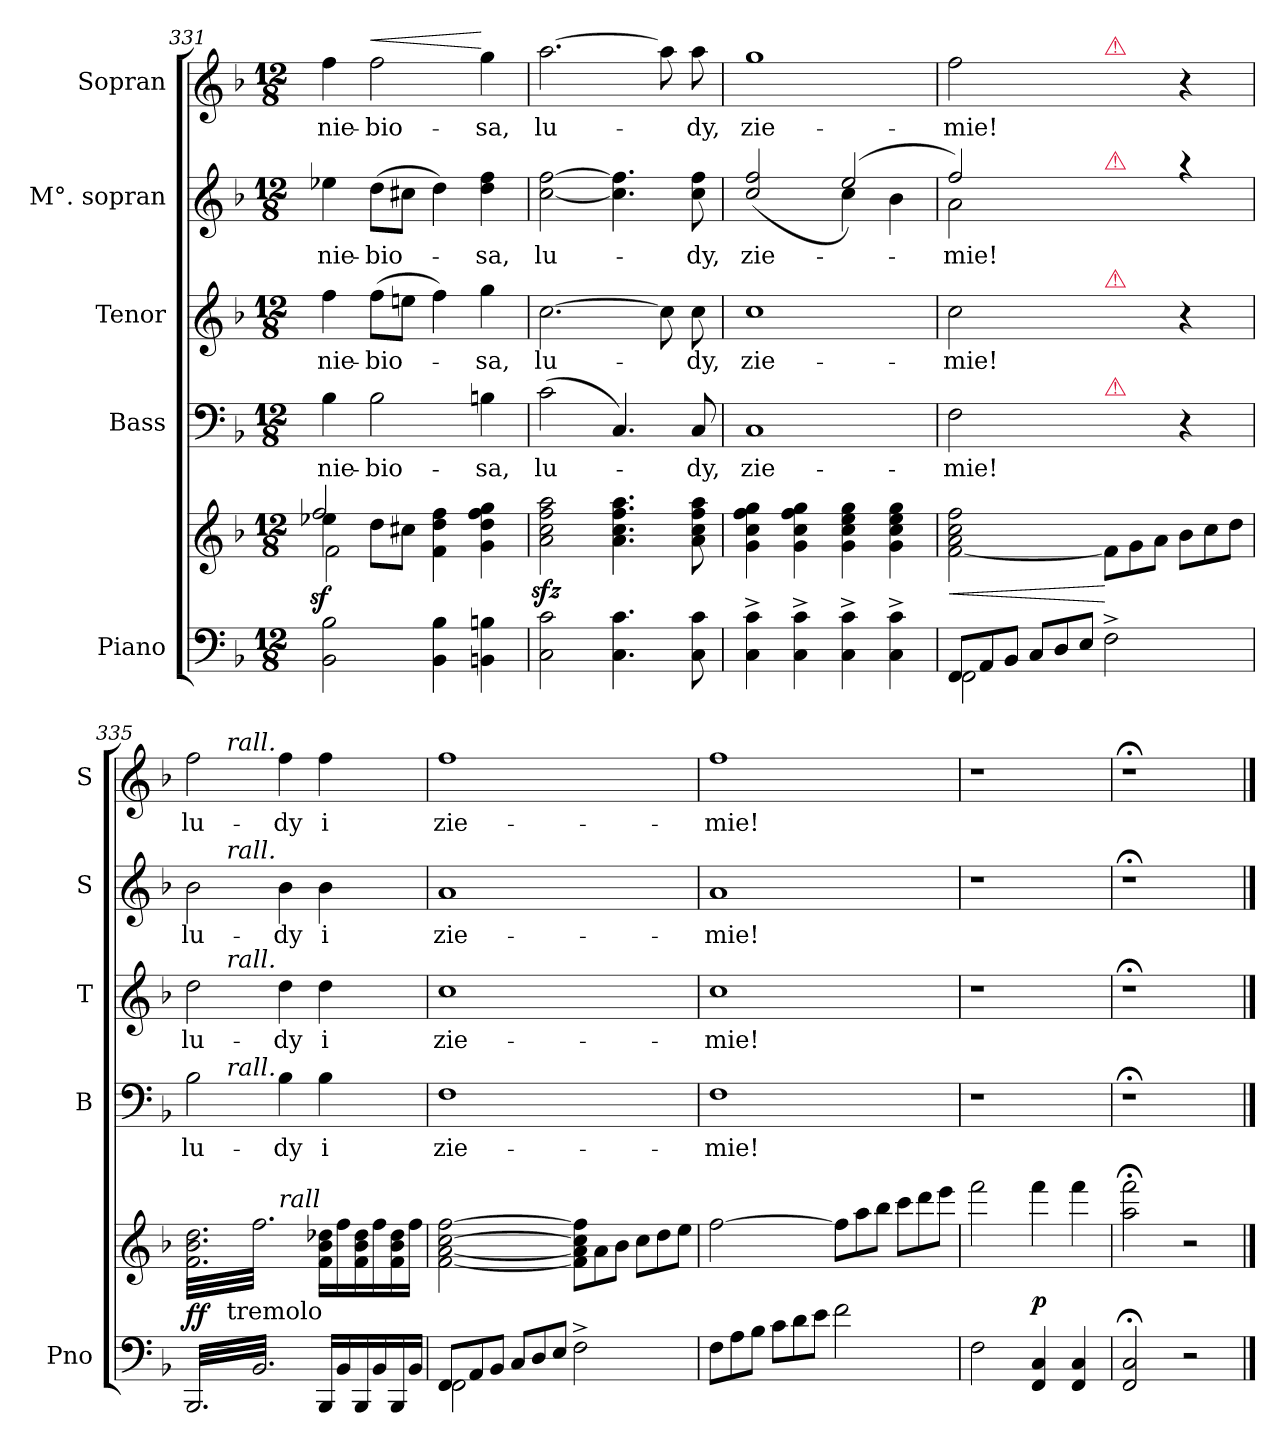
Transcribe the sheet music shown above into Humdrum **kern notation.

**kern	**kern	**dynam	**kern	**text	**kern	**text	**kern	**text	**kern	**text	**dynam
*part5	*part5	*part5	*part4	*part4	*part3	*part3	*part2	*part2	*part1	*part1	*part1
*staff6	*staff5	*staff5/6	*staff4	*staff4	*staff3	*staff3	*staff2	*staff2	*staff1	*staff1	*staff1
*I"Piano	*	*	*I"Bass	*	*I"Tenor	*	*I"M°. sopran	*	*I"Sopran	*	*
*I'Pno	*	*	*I'B	*	*I'T	*	*I'S	*	*I'S	*	*
*clefF4	*clefG2	*	*clefF4	*	*clefG2	*	*clefG2	*	*clefG2	*	*
*	*	*	*	*	*ITrd8c12	*	*	*	*	*	*
*k[b-]	*k[b-]	*	*k[b-]	*	*k[b-]	*	*k[b-]	*	*k[b-]	*	*
*d:	*d:	*	*d:	*	*d:	*	*d:	*	*d:	*	*
*M12/8	*M12/8	*	*M12/8	*	*M12/8	*	*M12/8	*	*M12/8	*	*
=331	=331	=331	=331	=331	=331	=331	=331	=331	=331	=331	=331
*	*^	*	*	*	*	*	*	*	*	*	*
*	*	*^	*	*	*	*	*	*	*	*	*	*
2BB-\ 2B-\	4ee-X\	2f\	2ffz/	.	4B-\	nie-	4f\	nie-	4ee-X\	nie-	4ff\	nie-	.
!	!	!	!	!	!	!	!	!	!	!	!	!	!LO:HP:a
.	8dd\L	.	.	.	2B-\	-bio-	(8f\L	-bio-	(8dd\L	-bio-	2ff\	-bio-	<
.	8cc#X\J	.	.	.	.	.	8en\J	.	8cc#X\J	.	.	.	.
4BB-\ 4B-\	4f\ 4dd\ 4ff\	2ryy	2ryy	.	.	.	4f\)	.	4dd\)	.	.	.	.
4BBn\ 4Bn\	4g\ 4dd\ 4ff\ 4gg\	.	.	.	4Bn\	-sa,	4g\	-sa,	4dd\ 4ff\	-sa,	4gg\	-sa,	[
*	*v	*v	*v	*	*	*	*	*	*	*	*	*	*
=332	=332	=332	=332	=332	=332	=332	=332	=332	=332	=332	=332
2C\ 2c\	2azz<\ 2cczz<\ 2ffzz<\ 2aazz<\	.	(2c\	lu-	[2.c\	lu-	[2cc\ [2ff\	lu-	[2.aa\	lu-	.
4.C\ 4.c\	4.a\ 4.cc\ 4.ff\ 4.aa\	.	4.C/)	.	.	.	4.cc]\ 4.ff]\	.	.	.	.
.	.	.	.	.	8c\]	.	.	.	8aa\]	.	.
8C\ 8c\	8a\ 8cc\ 8ff\ 8aa\	.	8C/	-dy,	8c\	-dy,	8cc\ 8ff\	-dy,	8aa\	-dy,	.
=333	=333	=333	=333	=333	=333	=333	=333	=333	=333	=333	=333
*	*	*	*	*	*	*	*^	*	*	*	*
4C^\ 4c^\	4g\ 4cc\ 4ff\ 4gg\	.	1C	zie-	1c	zie-	(>2cc/ 2ff/	2ryy	zie-	1gg	zie-	.
4C^\ 4c^\	4g\ 4cc\ 4ff\ 4gg\	.	.	.	.	.	.	.	.	.	.	.
4C^\ 4c^\	4g\ 4cc\ 4ee\ 4gg\	.	.	.	.	.	(2ee/)	4cc\	.	.	.	.
4C^\ 4c^\	4g\ 4cc\ 4ee\ 4gg\	.	.	.	.	.	.	4b-\	.	.	.	.
=334	=334	=334	=334	=334	=334	=334	=334	=334	=334	=334	=334	=334
*Xtuplet	*	*	*	*	*	*	*	*	*	*	*	*
!LO:N:vis=2	!	!LO:HP:b	!	!	!	!	!	!	!	!	!	!
*^	*	*	*	*	*	*	*	*	*	*	*	*
12FF/	2FF\	[2f\ 2a\ 2cc\ 2ff\	<	2F\	-mie!	2c\	-mie!	2ff/)	2a\	-mie!	2ff\	-mie!	.
12AA/	.	.	.	.	.	.	.	.	.	.	.	.	.
12BB-/J	.	.	.	.	.	.	.	.	.	.	.	.	.
12C/L	.	.	.	.	.	.	.	.	.	.	.	.	.
12D/	.	.	.	.	.	.	.	.	.	.	.	.	.
12E/J	.	.	.	.	.	.	.	.	.	.	.	.	.
*	*	*Xtuplet	*	*	*	*	*	*	*	*	*	*	*
!	!	!	!	!	!	!	!	!	!	!	!LO:TX:a:color=crimson:t=⚠	!	!
!	!	!	!	!	!	!	!	!LO:TX:a:color=crimson:t=⚠	!	!	!	!	!
!	!	!	!	!	!	!LO:TX:a:color=crimson:t=⚠	!	!	!	!	!	!	!
!	!	!	!	!LO:TX:a:color=crimson:t=⚠	!	!	!	!	!	!	!	!	!
2F^\	2ryy	12f\L]	[	4ryy	.	4ryy	.	4ryy	2ryy	.	4ryy	.	.
.	.	12g\	.	.	.	.	.	.	.	.	.	.	.
.	.	12a\J	.	.	.	.	.	.	.	.	.	.	.
.	.	12b-\L	.	4r	.	4r	.	4raa	.	.	4r	.	.
.	.	12cc\	.	.	.	.	.	.	.	.	.	.	.
.	.	12dd\J	.	.	.	.	.	.	.	.	.	.	.
*v	*v	*	*	*	*	*	*	*	*	*	*	*	*
=335	=335	=335	=335	=335	=335	=335	=335	=335	=335	=335	=335	=335
!	!	!LO:DY:b	!	!	!	!	!	!	!	!	!	!
*	*^	*	*^	*	*^	*	*	*	*	*^	*	*
*	*	*^	*	*	*	*	*	*	*	*	*	*	*	*	*	*
*tremolo	*	*	*	*	*	*	*	*	*	*	*	*	*	*	*	*	*
*	*tremolo	*	*	*	*	*	*	*	*	*	*	*	*	*	*	*	*
32BBB-/LLL	32f\ 32b-\ 32dd\LLL	4ryy	2ryy	ff	2B-\	4ryy	lu-	2d\	4ryy	lu-	2b-\	4ryy	lu-	2ff\	4ryy	lu-	.
32BB-/	32ff\	.	.	.	.	.	.	.	.	.	.	.	.	.	.	.	.
32BBB-/	32f\ 32b-\ 32dd\	.	.	.	.	.	.	.	.	.	.	.	.	.	.	.	.
32BB-/	32ff\	.	.	.	.	.	.	.	.	.	.	.	.	.	.	.	.
32BBB-/	32f\ 32b-\ 32dd\	.	.	.	.	.	.	.	.	.	.	.	.	.	.	.	.
32BB-/	32ff\	.	.	.	.	.	.	.	.	.	.	.	.	.	.	.	.
32BBB-/	32f\ 32b-\ 32dd\	.	.	.	.	.	.	.	.	.	.	.	.	.	.	.	.
32BB-/	32ff\	.	.	.	.	.	.	.	.	.	.	.	.	.	.	.	.
!	!	!	!	!	!	!	!	!	!	!	!	!	!	!	!LO:TX:a:i:t=rall.	!	!
!	!	!	!	!	!	!	!	!	!	!	!	!LO:TX:a:i:t=rall.	!	!	!	!	!
!	!	!	!	!	!	!	!	!	!LO:TX:a:i:t=rall.	!	!	!	!	!	!	!	!
!	!	!	!	!	!	!LO:TX:a:i:t=rall.	!	!	!	!	!	!	!	!	!	!	!
!	!	!LO:TX:b:t=tremolo	!	!	!	!	!	!	!	!	!	!	!	!	!	!	!
32BBB-/	32f\ 32b-\ 32dd\	2.ryy	.	.	.	2.ryy	.	.	2.ryy	.	.	2.ryy	.	.	2.ryy	.	.
32BB-/	32ff\	.	.	.	.	.	.	.	.	.	.	.	.	.	.	.	.
32BBB-/	32f\ 32b-\ 32dd\	.	.	.	.	.	.	.	.	.	.	.	.	.	.	.	.
32BB-/	32ff\	.	.	.	.	.	.	.	.	.	.	.	.	.	.	.	.
32BBB-/	32f\ 32b-\ 32dd\	.	.	.	.	.	.	.	.	.	.	.	.	.	.	.	.
32BB-/	32ff\	.	.	.	.	.	.	.	.	.	.	.	.	.	.	.	.
32BBB-/	32f\ 32b-\ 32dd\	.	.	.	.	.	.	.	.	.	.	.	.	.	.	.	.
32BB-/	32ff\	.	.	.	.	.	.	.	.	.	.	.	.	.	.	.	.
!	!	!	!LO:TX:a:i:t=rall	!	!	!	!	!	!	!	!	!	!	!	!	!	!
32BBB-/	32f\ 32b-\ 32dd\	.	2ryy	.	4B-\	.	-dy	4d\	.	-dy	4b-\	.	-dy	4ff\	.	-dy	.
32BB-/	32ff\	.	.	.	.	.	.	.	.	.	.	.	.	.	.	.	.
32BBB-/	32f\ 32b-\ 32dd\	.	.	.	.	.	.	.	.	.	.	.	.	.	.	.	.
32BB-/	32ff\	.	.	.	.	.	.	.	.	.	.	.	.	.	.	.	.
32BBB-/	32f\ 32b-\ 32dd\	.	.	.	.	.	.	.	.	.	.	.	.	.	.	.	.
32BB-/	32ff\	.	.	.	.	.	.	.	.	.	.	.	.	.	.	.	.
32BBB-/	32f\ 32b-\ 32dd\	.	.	.	.	.	.	.	.	.	.	.	.	.	.	.	.
32BB-/JJJ	32ff\JJJ	.	.	.	.	.	.	.	.	.	.	.	.	.	.	.	.
*	*Xtremolo	*	*	*	*	*	*	*	*	*	*	*	*	*	*	*	*
*Xtremolo	*	*	*	*	*	*	*	*	*	*	*	*	*	*	*	*	*
24BBB-/LL	24f\ 24b-\ 24dd-X\LL	.	.	.	4B-\	.	i	4d\	.	i	4b-\	.	i	4ff\	.	i	.
.	.	.	.	.	.	.	.	.	.	.	.	.	.	.	.	.	.
24BB-/	24ff\	.	.	.	.	.	.	.	.	.	.	.	.	.	.	.	.
.	.	.	.	.	.	.	.	.	.	.	.	.	.	.	.	.	.
24BBB-/	24f\ 24b-\ 24dd-\	.	.	.	.	.	.	.	.	.	.	.	.	.	.	.	.
.	.	.	.	.	.	.	.	.	.	.	.	.	.	.	.	.	.
24BB-/	24ff\	.	.	.	.	.	.	.	.	.	.	.	.	.	.	.	.
.	.	.	.	.	.	.	.	.	.	.	.	.	.	.	.	.	.
24BBB-/	24f\ 24b-\ 24dd-\	.	.	.	.	.	.	.	.	.	.	.	.	.	.	.	.
.	.	.	.	.	.	.	.	.	.	.	.	.	.	.	.	.	.
24BB-/JJ	24ff\JJ	.	.	.	.	.	.	.	.	.	.	.	.	.	.	.	.
.	.	.	.	.	.	.	.	.	.	.	.	.	.	.	.	.	.
=336	=336	=336	=336	=336	=336	=336	=336	=336	=336	=336	=336	=336	=336	=336	=336	=336	=336
!LO:N:vis=2	!	!	!	!LO:DY:b	!	!	!	!	!	!	!	!	!	!	!	!	!
*	*v	*v	*v	*	*	*	*	*v	*v	*	*v	*v	*	*v	*v	*	*
*^	*	*	*v	*v	*	*	*	*	*	*	*	*
12FF/	2FF\	[2f\ [2a\ [2cc\ [2ff\	pf	1F	zie-	1c	zie-	1a	zie-	1ff	zie-	.
.	.	.	.	.	.	.	.	.	.	.	.	.
.	.	.	.	.	.	.	.	.	.	.	.	.
12AA/	.	.	.	.	.	.	.	.	.	.	.	.
.	.	.	.	.	.	.	.	.	.	.	.	.
12BB-/J	.	.	.	.	.	.	.	.	.	.	.	.
12C/L	.	.	.	.	.	.	.	.	.	.	.	.
12D/	.	.	.	.	.	.	.	.	.	.	.	.
12E/J	.	.	.	.	.	.	.	.	.	.	.	.
2F^\	2ryy	12f]\ 12a]\ 12cc]\ 12ff]\L	.	.	.	.	.	.	.	.	.	.
.	.	12a\	.	.	.	.	.	.	.	.	.	.
.	.	12b-\J	.	.	.	.	.	.	.	.	.	.
.	.	12cc\L	.	.	.	.	.	.	.	.	.	.
.	.	12dd\	.	.	.	.	.	.	.	.	.	.
.	.	12ee\J	.	.	.	.	.	.	.	.	.	.
*v	*v	*	*	*	*	*	*	*	*	*	*	*
=337	=337	=337	=337	=337	=337	=337	=337	=337	=337	=337	=337
12F\L	[2ff\	.	1F	-mie!	1c	-mie!	1a	-mie!	1ff	-mie!	.
12A\	.	.	.	.	.	.	.	.	.	.	.
12B-\J	.	.	.	.	.	.	.	.	.	.	.
12c\L	.	.	.	.	.	.	.	.	.	.	.
12d\	.	.	.	.	.	.	.	.	.	.	.
12e\J	.	.	.	.	.	.	.	.	.	.	.
2f\	12ff\L]	.	.	.	.	.	.	.	.	.	.
.	12aa\	.	.	.	.	.	.	.	.	.	.
.	12bb-\J	.	.	.	.	.	.	.	.	.	.
.	12ccc\L	.	.	.	.	.	.	.	.	.	.
.	12ddd\	.	.	.	.	.	.	.	.	.	.
.	12eee\J	.	.	.	.	.	.	.	.	.	.
=338	=338	=338	=338	=338	=338	=338	=338	=338	=338	=338	=338
2F\	2fff\	.	1r	.	1r	.	1r	.	1r	.	.
4FF/ 4C/	4fff\	p	.	.	.	.	.	.	.	.	.
4FF/ 4C/	4fff\	.	.	.	.	.	.	.	.	.	.
=339	=339	=339	=339	=339	=339	=339	=339	=339	=339	=339	=339
2FF;</ 2C;</	2aa;<\ 2fff;<\	.	1r;<	.	1r;<	.	1r;<	.	1r;<	.	.
2r	2r	.	.	.	.	.	.	.	.	.	.
==	==	==	==	==	==	==	==	==	==	==	==
*-	*-	*-	*-	*-	*-	*-	*-	*-	*-	*-	*-
